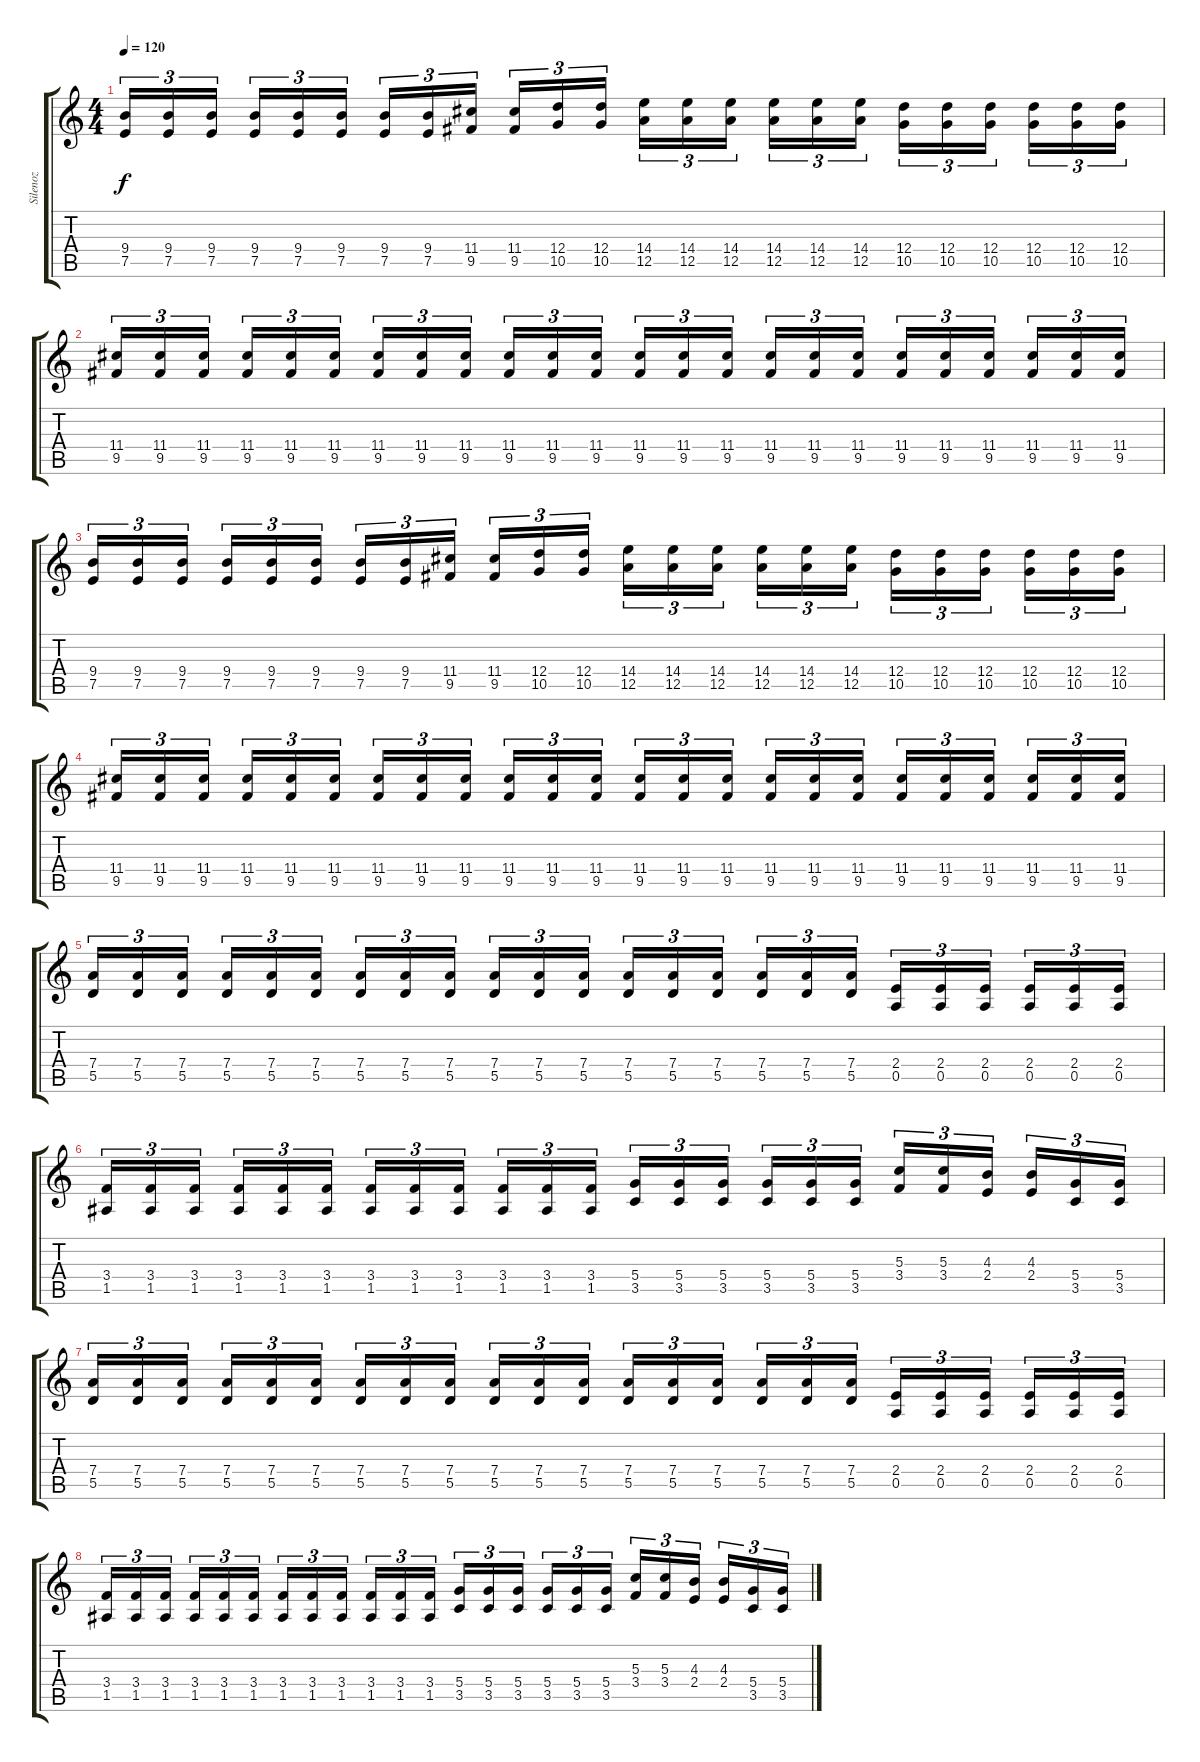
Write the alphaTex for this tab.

\track ("Silenoz" "Silenoz") {instrument distortionguitar}
\staff {score tabs}
\tuning (E4 B3 G3 D3 A2 E2) {hide}
\ts (4 4)
\tempo 120
\clef g2
\ks c
(9.4 7.5).16{tu (3 2) dy f} (9.4 7.5).16{tu (3 2)} (9.4 7.5).16{tu (3 2)} (9.4 7.5).16{tu (3 2)} (9.4 7.5).16{tu (3 2)} (9.4 7.5).16{tu (3 2)} (9.4 7.5).16{tu (3 2)} (9.4 7.5).16{tu (3 2)} (11.4 9.5).16{tu (3 2)} (11.4 9.5).16{tu (3 2)} (12.4 10.5).16{tu (3 2)} (12.4 10.5).16{tu (3 2)} (14.4 12.5).16{tu (3 2)} (14.4 12.5).16{tu (3 2)} (14.4 12.5).16{tu (3 2)} (14.4 12.5).16{tu (3 2)} (14.4 12.5).16{tu (3 2)} (14.4 12.5).16{tu (3 2)} (12.4 10.5).16{tu (3 2)} (12.4 10.5).16{tu (3 2)} (12.4 10.5).16{tu (3 2)} (12.4 10.5).16{tu (3 2)} (12.4 10.5).16{tu (3 2)} (12.4 10.5).16{tu (3 2)} |
(11.4 9.5).16{tu (3 2)} (11.4 9.5).16{tu (3 2)} (11.4 9.5).16{tu (3 2)} (11.4 9.5).16{tu (3 2)} (11.4 9.5).16{tu (3 2)} (11.4 9.5).16{tu (3 2)} (11.4 9.5).16{tu (3 2)} (11.4 9.5).16{tu (3 2)} (11.4 9.5).16{tu (3 2)} (11.4 9.5).16{tu (3 2)} (11.4 9.5).16{tu (3 2)} (11.4 9.5).16{tu (3 2)} (11.4 9.5).16{tu (3 2)} (11.4 9.5).16{tu (3 2)} (11.4 9.5).16{tu (3 2)} (11.4 9.5).16{tu (3 2)} (11.4 9.5).16{tu (3 2)} (11.4 9.5).16{tu (3 2)} (11.4 9.5).16{tu (3 2)} (11.4 9.5).16{tu (3 2)} (11.4 9.5).16{tu (3 2)} (11.4 9.5).16{tu (3 2)} (11.4 9.5).16{tu (3 2)} (11.4 9.5).16{tu (3 2)} |
(9.4 7.5).16{tu (3 2)} (9.4 7.5).16{tu (3 2)} (9.4 7.5).16{tu (3 2)} (9.4 7.5).16{tu (3 2)} (9.4 7.5).16{tu (3 2)} (9.4 7.5).16{tu (3 2)} (9.4 7.5).16{tu (3 2)} (9.4 7.5).16{tu (3 2)} (11.4 9.5).16{tu (3 2)} (11.4 9.5).16{tu (3 2)} (12.4 10.5).16{tu (3 2)} (12.4 10.5).16{tu (3 2)} (14.4 12.5).16{tu (3 2)} (14.4 12.5).16{tu (3 2)} (14.4 12.5).16{tu (3 2)} (14.4 12.5).16{tu (3 2)} (14.4 12.5).16{tu (3 2)} (14.4 12.5).16{tu (3 2)} (12.4 10.5).16{tu (3 2)} (12.4 10.5).16{tu (3 2)} (12.4 10.5).16{tu (3 2)} (12.4 10.5).16{tu (3 2)} (12.4 10.5).16{tu (3 2)} (12.4 10.5).16{tu (3 2)} |
(11.4 9.5).16{tu (3 2)} (11.4 9.5).16{tu (3 2)} (11.4 9.5).16{tu (3 2)} (11.4 9.5).16{tu (3 2)} (11.4 9.5).16{tu (3 2)} (11.4 9.5).16{tu (3 2)} (11.4 9.5).16{tu (3 2)} (11.4 9.5).16{tu (3 2)} (11.4 9.5).16{tu (3 2)} (11.4 9.5).16{tu (3 2)} (11.4 9.5).16{tu (3 2)} (11.4 9.5).16{tu (3 2)} (11.4 9.5).16{tu (3 2)} (11.4 9.5).16{tu (3 2)} (11.4 9.5).16{tu (3 2)} (11.4 9.5).16{tu (3 2)} (11.4 9.5).16{tu (3 2)} (11.4 9.5).16{tu (3 2)} (11.4 9.5).16{tu (3 2)} (11.4 9.5).16{tu (3 2)} (11.4 9.5).16{tu (3 2)} (11.4 9.5).16{tu (3 2)} (11.4 9.5).16{tu (3 2)} (11.4 9.5).16{tu (3 2)} |
(7.4 5.5).16{tu (3 2)} (7.4 5.5).16{tu (3 2)} (7.4 5.5).16{tu (3 2)} (7.4 5.5).16{tu (3 2)} (7.4 5.5).16{tu (3 2)} (7.4 5.5).16{tu (3 2)} (7.4 5.5).16{tu (3 2)} (7.4 5.5).16{tu (3 2)} (7.4 5.5).16{tu (3 2)} (7.4 5.5).16{tu (3 2)} (7.4 5.5).16{tu (3 2)} (7.4 5.5).16{tu (3 2)} (7.4 5.5).16{tu (3 2)} (7.4 5.5).16{tu (3 2)} (7.4 5.5).16{tu (3 2)} (7.4 5.5).16{tu (3 2)} (7.4 5.5).16{tu (3 2)} (7.4 5.5).16{tu (3 2)} (2.4 0.5).16{tu (3 2)} (2.4 0.5).16{tu (3 2)} (2.4 0.5).16{tu (3 2)} (2.4 0.5).16{tu (3 2)} (2.4 0.5).16{tu (3 2)} (2.4 0.5).16{tu (3 2)} |
(3.4 1.5).16{tu (3 2)} (3.4 1.5).16{tu (3 2)} (3.4 1.5).16{tu (3 2)} (3.4 1.5).16{tu (3 2)} (3.4 1.5).16{tu (3 2)} (3.4 1.5).16{tu (3 2)} (3.4 1.5).16{tu (3 2)} (3.4 1.5).16{tu (3 2)} (3.4 1.5).16{tu (3 2)} (3.4 1.5).16{tu (3 2)} (3.4 1.5).16{tu (3 2)} (3.4 1.5).16{tu (3 2)} (5.4 3.5).16{tu (3 2)} (5.4 3.5).16{tu (3 2)} (5.4 3.5).16{tu (3 2)} (5.4 3.5).16{tu (3 2)} (5.4 3.5).16{tu (3 2)} (5.4 3.5).16{tu (3 2)} (5.3 3.4).16{tu (3 2)} (5.3 3.4).16{tu (3 2)} (4.3 2.4).16{tu (3 2)} (4.3 2.4).16{tu (3 2)} (5.4 3.5).16{tu (3 2)} (5.4 3.5).16{tu (3 2)} |
(7.4 5.5).16{tu (3 2)} (7.4 5.5).16{tu (3 2)} (7.4 5.5).16{tu (3 2)} (7.4 5.5).16{tu (3 2)} (7.4 5.5).16{tu (3 2)} (7.4 5.5).16{tu (3 2)} (7.4 5.5).16{tu (3 2)} (7.4 5.5).16{tu (3 2)} (7.4 5.5).16{tu (3 2)} (7.4 5.5).16{tu (3 2)} (7.4 5.5).16{tu (3 2)} (7.4 5.5).16{tu (3 2)} (7.4 5.5).16{tu (3 2)} (7.4 5.5).16{tu (3 2)} (7.4 5.5).16{tu (3 2)} (7.4 5.5).16{tu (3 2)} (7.4 5.5).16{tu (3 2)} (7.4 5.5).16{tu (3 2)} (2.4 0.5).16{tu (3 2)} (2.4 0.5).16{tu (3 2)} (2.4 0.5).16{tu (3 2)} (2.4 0.5).16{tu (3 2)} (2.4 0.5).16{tu (3 2)} (2.4 0.5).16{tu (3 2)} |
(3.4 1.5).16{tu (3 2)} (3.4 1.5).16{tu (3 2)} (3.4 1.5).16{tu (3 2)} (3.4 1.5).16{tu (3 2)} (3.4 1.5).16{tu (3 2)} (3.4 1.5).16{tu (3 2)} (3.4 1.5).16{tu (3 2)} (3.4 1.5).16{tu (3 2)} (3.4 1.5).16{tu (3 2)} (3.4 1.5).16{tu (3 2)} (3.4 1.5).16{tu (3 2)} (3.4 1.5).16{tu (3 2)} (5.4 3.5).16{tu (3 2)} (5.4 3.5).16{tu (3 2)} (5.4 3.5).16{tu (3 2)} (5.4 3.5).16{tu (3 2)} (5.4 3.5).16{tu (3 2)} (5.4 3.5).16{tu (3 2)} (5.3 3.4).16{tu (3 2)} (5.3 3.4).16{tu (3 2)} (4.3 2.4).16{tu (3 2)} (4.3 2.4).16{tu (3 2)} (5.4 3.5).16{tu (3 2)} (5.4 3.5).16{tu (3 2)}
